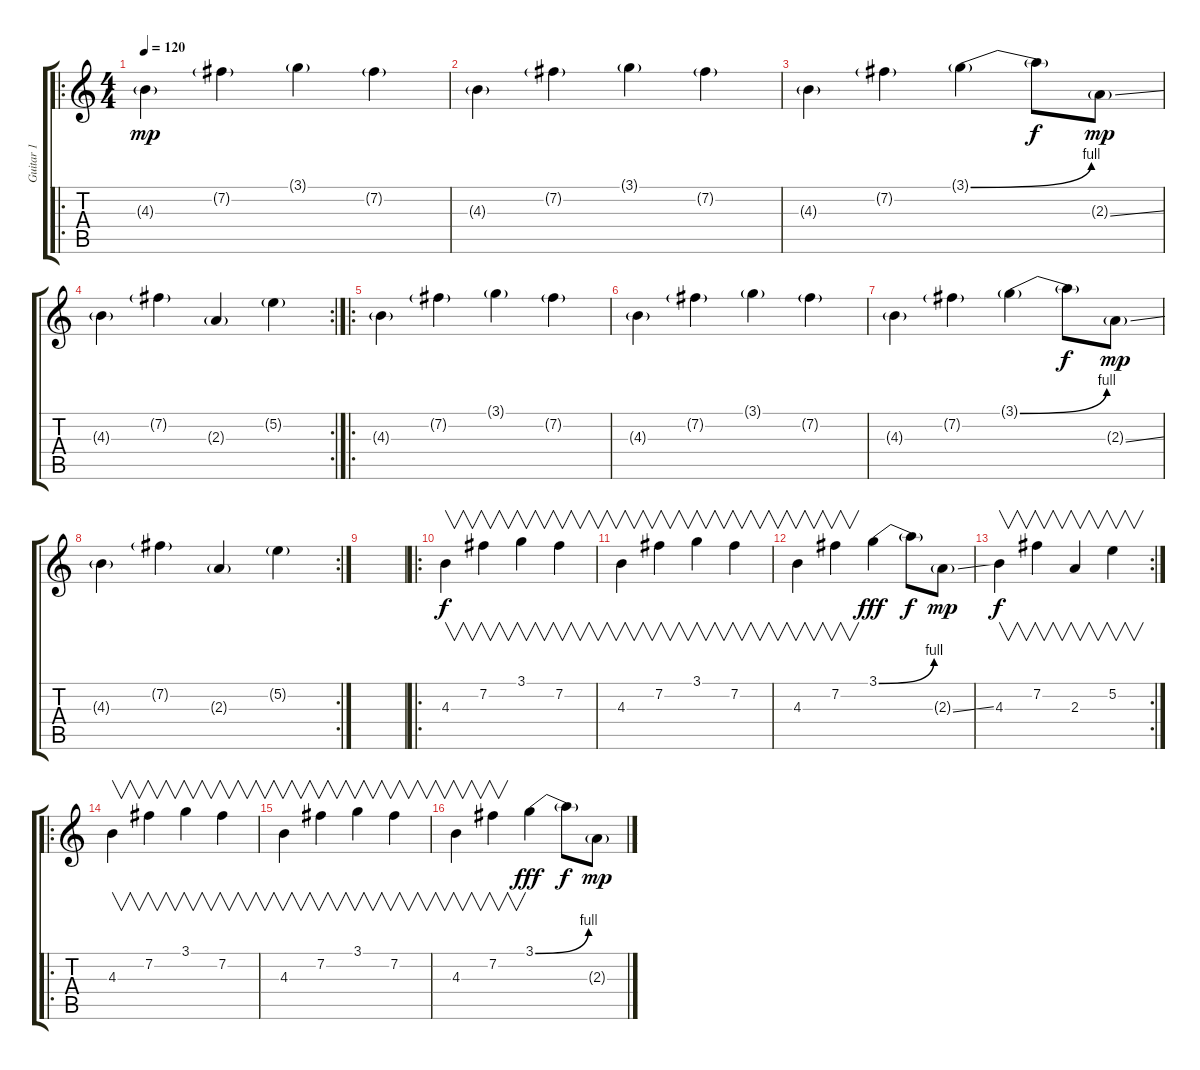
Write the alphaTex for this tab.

\track ("Guitar 1" "Guitar 1") {instrument acousticguitarsteel}
\staff {score tabs}
\tuning (E4 B3 G3 D3 A2 E2) {hide}
\ro
\ts (4 4)
\tempo 120
\clef g2
\ks c
4.3{g}.4{dy mp instrument acousticguitarnylon} 7.2{g}.4 3.1{g}.4 7.2{g}.4 |
4.3{g}.4 7.2{g}.4 3.1{g}.4 7.2{g}.4 |
4.3{g}.4 7.2{g}.4 3.1{be (bend 0 0 60 4) g}.4 3.1{t}.8{dy f} 2.3{ss g}.8{dy mp} |
\rc 2
4.3{g}.4 7.2{g}.4 2.3{g}.4 5.2{g}.4 |
\ro
4.3{g}.4{instrument acousticguitarnylon} 7.2{g}.4 3.1{g}.4 7.2{g}.4 |
4.3{g}.4 7.2{g}.4 3.1{g}.4 7.2{g}.4 |
4.3{g}.4 7.2{g}.4 3.1{be (bend 0 0 60 4) g}.4 3.1{t}.8{dy f} 2.3{ss g}.8{dy mp} |
\rc 2
4.3{g}.4 7.2{g}.4 2.3{g}.4 5.2{g}.4 |
|
\ro
4.3.4{v dy f instrument acousticguitarsteel} 7.2.4{v} 3.1.4{v} 7.2.4{v} |
4.3.4{v} 7.2.4{v} 3.1.4{v} 7.2.4{v} |
4.3.4{v} 7.2.4{v} 3.1{be (bend 0 0 60 4)}.4{dy fff} 3.1{t}.8{dy f} 2.3{ss g}.8{dy mp} |
\rc 2
4.3.4{v dy f} 7.2.4{v} 2.3.4{v} 5.2.4{v} |
\ro
4.3.4{v instrument acousticguitarsteel} 7.2.4{v} 3.1.4{v} 7.2.4{v} |
4.3.4{v} 7.2.4{v} 3.1.4{v} 7.2.4{v} |
4.3.4{v} 7.2.4{v} 3.1{be (bend 0 0 60 4)}.4{dy fff} 3.1{t}.8{dy f} 2.3{ss g}.8{dy mp}
